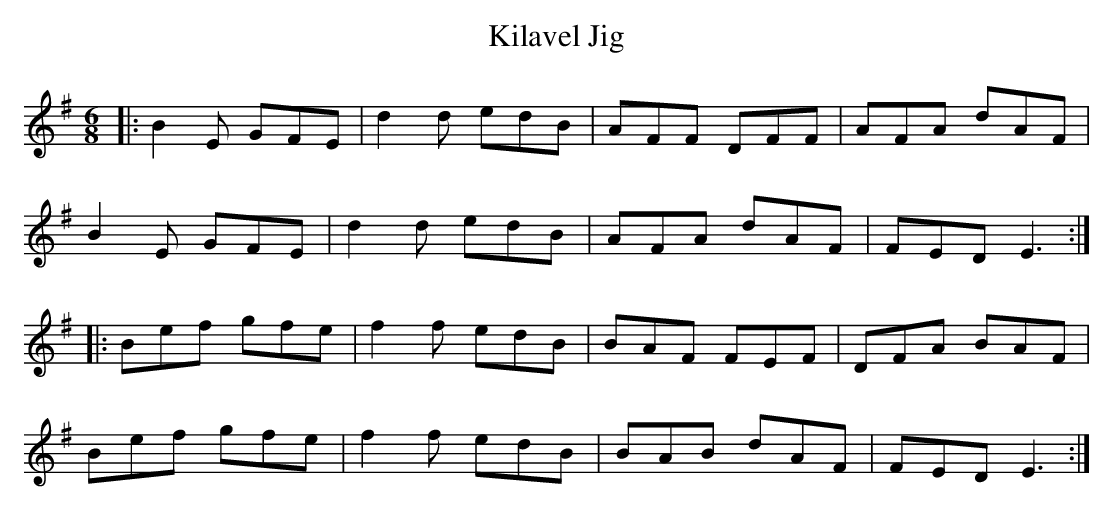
X:1
T:Kilavel Jig
M:6/8
L:1/8
K:G
|:B2E GFE|d2d edB|AFF DFF|AFA dAF|
B2E GFE|d2d edB|AFA dAF|FED E3:|
|:Bef gfe|f2f edB|BAF FEF|DFA BAF|
Bef gfe|f2f edB|BAB dAF|FED E3:|]
